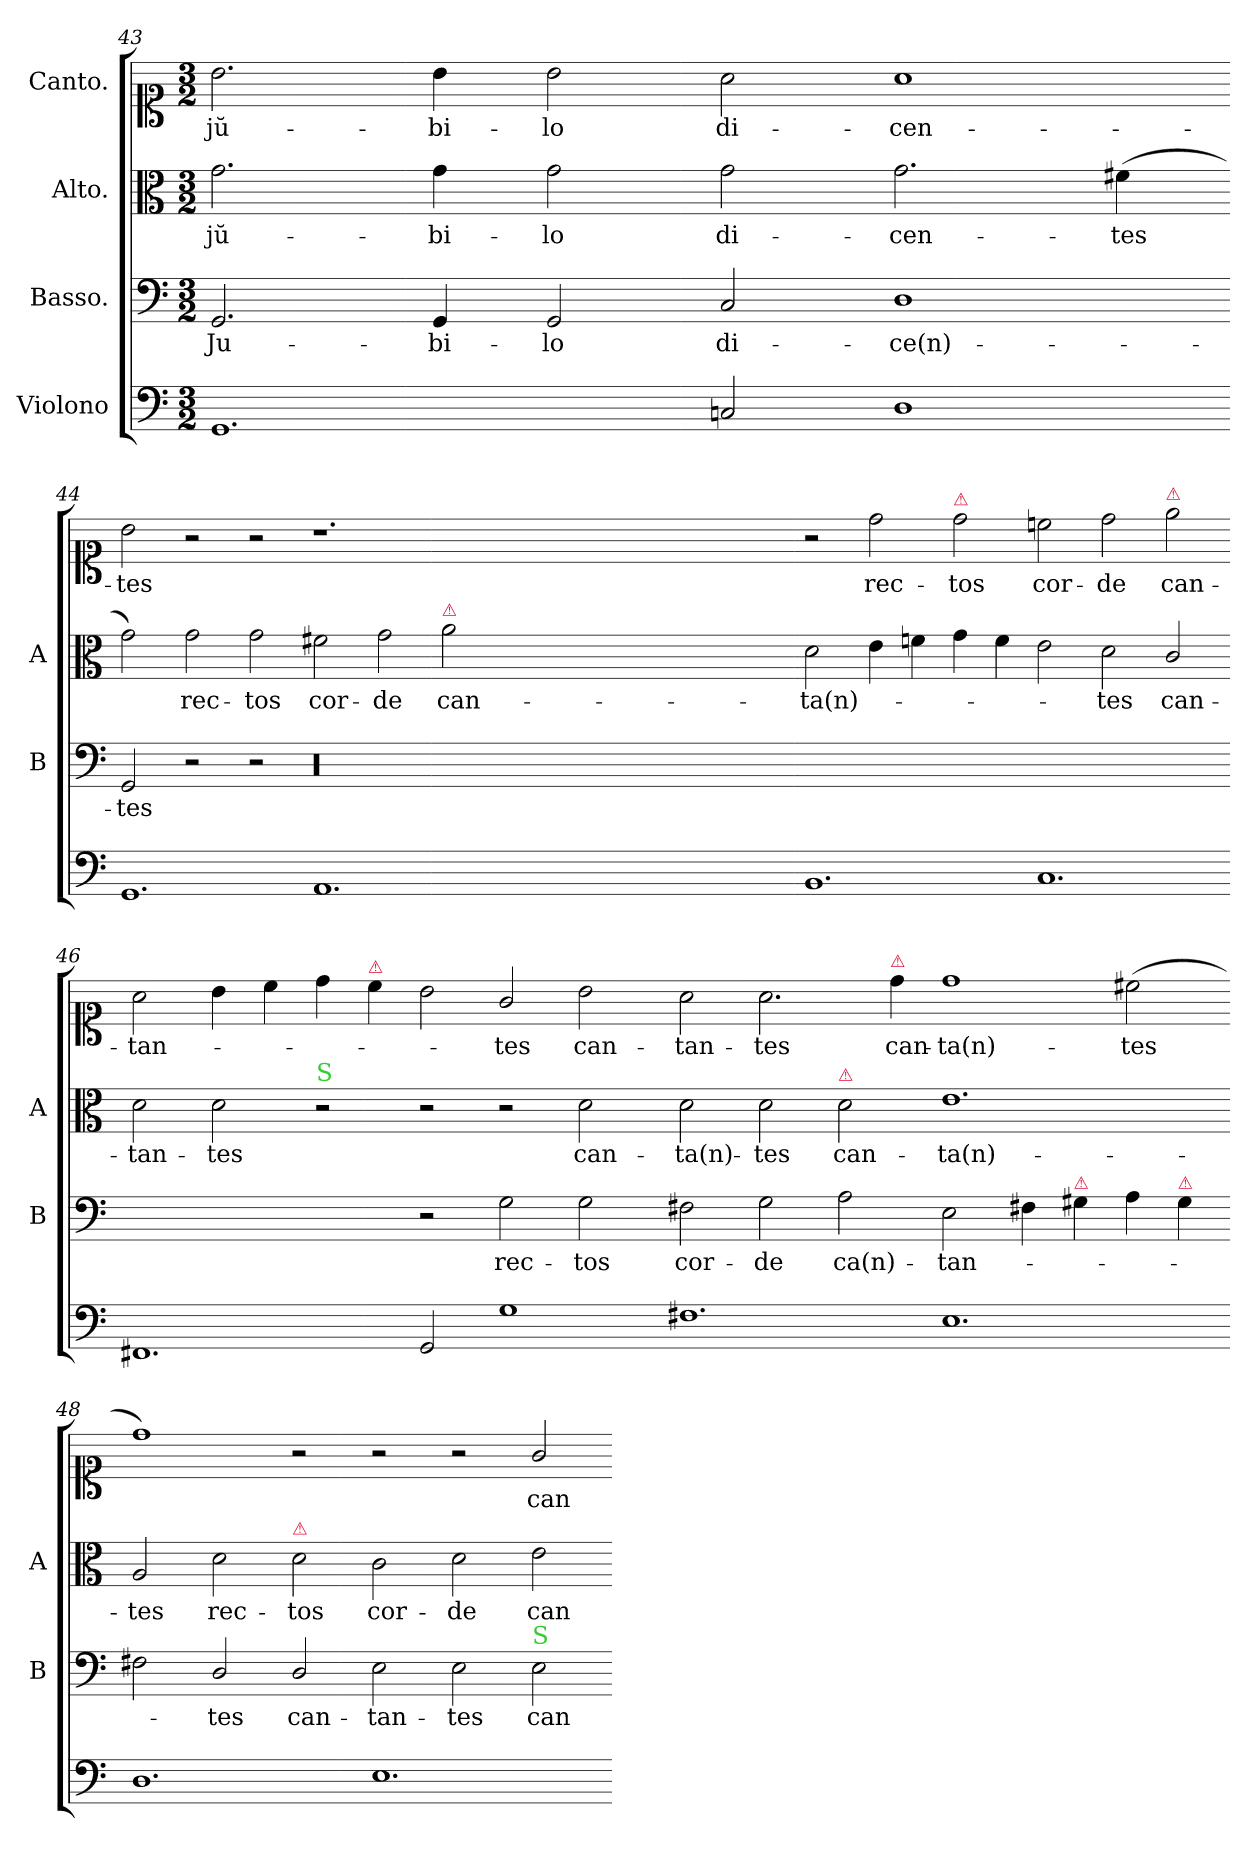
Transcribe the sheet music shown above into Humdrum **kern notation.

**kern	**kern	**text	**kern	**text	**kern	**text
*part4	*part3	*part3	*part2	*part2	*part1	*part1
*staff4	*staff3	*staff3	*staff2	*staff2	*staff1	*staff1
*I"Violono	*I"Basso.	*	*I"Alto.	*	*I"Canto.	*
*	*I'B	*	*I'A	*	*	*
*clefF4	*clefF4	*	*clefC3	*	*clefC1	*
*k[]	*k[]	*	*k[]	*	*k[]	*
*C:	*C:	*	*C:	*	*C:	*
*M3/2	*M3/2	*	*M3/2	*	*M3/2	*
=43	=43	=43	=43	=43	=43	=43
1.GG	2.GG/	Ju-	2.g\	jŭ-	2.b\	jŭ-
.	4GG/	-bi-	4g\	-bi-	4b\	-bi-
.	2GG/	-lo	2g\	-lo	2b\	-lo
2Cn/	2C/	di-	2g\	di-	2a\	di-
1D	1D	-ce(n)-	2.g\	-cen-	1a	-cen-
.	.	.	(4f#X\	-tes	.	.
=44-	=44-	=44-	=44-	=44-	=44-	=44-
1.GG	2GG/	-tes	2g\)	.	2b\	-tes
.	2r	.	2g\	rec-	2r	.
.	2r	.	2g\	-tos	2r	.
1.AA	00.r	.	2f#X\	cor-	1.r	.
.	.	.	2g\	-de	.	.
!	!	!	!LO:TX:a:color=crimson:t=⚠	!	!	!
.	.	.	2a\	can-	.	.
00ryy	.	.	00ryy	.	00ryy	.
2ryy	.	.	2ryy	.	2ryy	.
=45-	=45-	=45-	=45-	=45-	=45-	=45-
1.BB	0.ryy	.	2d\	-ta(n)-	2r	.
.	.	.	4e\	.	2dd\	rec-
.	.	.	4fn\	.	.	.
!	!	!	!	!	!LO:TX:a:color=crimson:t=⚠	!
.	.	.	4g\	.	2dd\	-tos
.	.	.	4f\	.	.	.
1.C	.	.	2e\	.	2ccn\	cor-
.	.	.	2d\	-tes	2dd\	-de
!	!	!	!	!	!LO:TX:a:color=crimson:t=⚠	!
.	.	.	2c/	can-	2ee\	can-
=46-	=46-	=46-	=46-	=46-	=46-	=46-
1.FF#X	1.ryy	.	2d\	-tan-	2a\	-tan-
.	.	.	2d\	-tes	4b\	.
.	.	.	.	.	4cc\	.
!	!	!	!LO:TX:a:color=limegreen:t=S	!	!	!
.	.	.	2r	.	4dd\	.
!	!	!	!	!	!LO:TX:a:color=crimson:t=⚠	!
.	.	.	.	.	4cc\	.
2GG/	2r	.	2r	.	2b\	.
1G	2G\	rec-	2r	.	2g/	-tes
.	2G\	-tos	2d\	can-	2b\	can-
=47-	=47-	=47-	=47-	=47-	=47-	=47-
1.F#X	2F#X\	cor-	2d\	-ta(n)-	2a\	-tan-
.	2G\	-de	2d\	-tes	2.a\	-tes
!	!	!	!LO:TX:a:color=crimson:t=⚠	!	!	!
.	2A\	ca(n)-	2d\	can-	.	.
!	!	!	!	!	!LO:TX:a:color=crimson:t=⚠	!
.	.	.	.	.	4dd\	can-
1.E	2E\	-tan-	1.e	-ta(n)-	1dd	-ta(n)-
.	4F#X\	.	.	.	.	.
!	!LO:TX:a:color=crimson:t=⚠	!	!	!	!	!
.	4G#X\	.	.	.	.	.
.	4A\	.	.	.	(2cc#X\	-tes
!	!LO:TX:a:color=crimson:t=⚠	!	!	!	!	!
.	4G#\	.	.	.	.	.
=48-	=48-	=48-	=48-	=48-	=48-	=48-
1.D	2F#X\	.	2A/	-tes	1dd)	.
.	2D/	-tes	2d\	rec-	.	.
!	!	!	!LO:TX:a:color=crimson:t=⚠	!	!	!
.	2D/	can-	2d\	-tos	2r	.
1.E	2E\	-tan-	2c\	cor-	2r	.
.	2E\	-tes	2d\	-de	2r	.
!	!LO:TX:a:color=limegreen:t=S	!	!	!	!	!
.	2E\	can-	2e\	can-	2g/	can-
=-	=-	=-	=-	=-	=-	=-
*-	*-	*-	*-	*-	*-	*-
